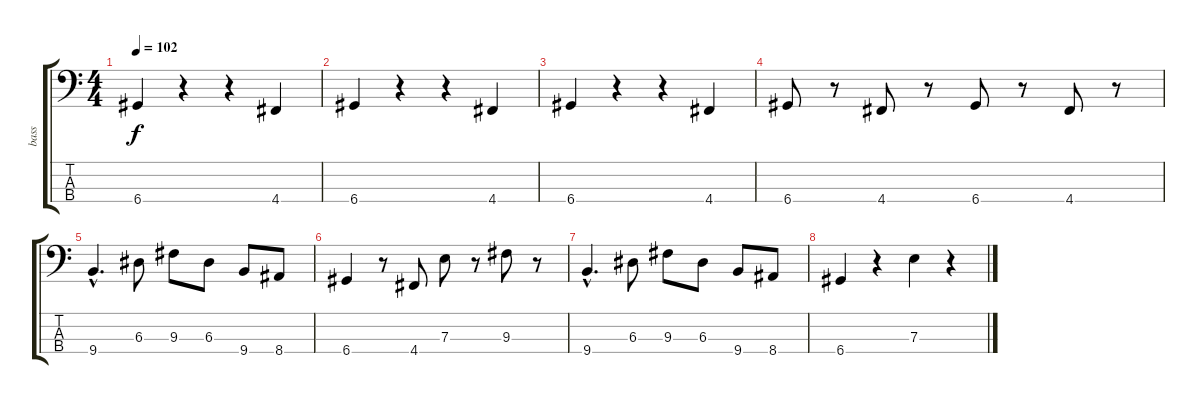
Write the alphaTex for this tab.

\track ("bass" "bass") {instrument electricbassfinger}
\staff {score tabs}
\tuning (G2 D2 A1 D1) {hide}
\ts (4 4)
\tempo 102
\clef f4
\ks c
6.4.4{dy f} r.4 r.4 4.4.4 |
6.4.4 r.4 r.4 4.4.4 |
6.4.4 r.4 r.4 4.4.4 |
6.4.8 r.8 4.4.8 r.8 6.4.8 r.8 4.4.8 r.8 |
9.4{hac}.4{d} 6.3.8 9.3.8 6.3.8 9.4.8 8.4.8 |
6.4.4 r.8 4.4.8 7.3.8 r.8 9.3.8 r.8 |
9.4{hac}.4{d} 6.3.8 9.3.8 6.3.8 9.4.8 8.4.8 |
6.4.4 r.4 7.3.4 r.4
